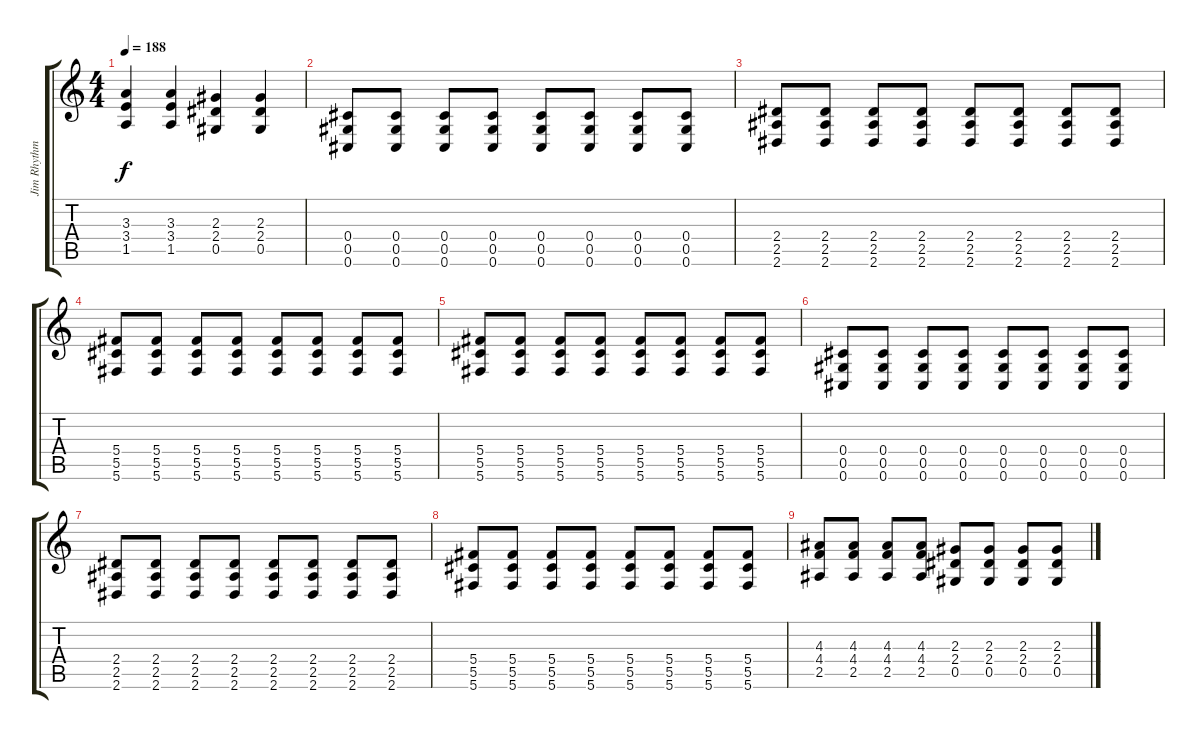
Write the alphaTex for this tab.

\track ("Jim Rhythm 1" "Jim Rhythm") {instrument distortionguitar}
\staff {score tabs}
\tuning (Eb4 Bb3 Gb3 Db3 Ab2 Db2) {hide}
\ts (4 4)
\tempo 188
\clef g2
\ks c
(3.3 3.4 1.5).4{dy f} (3.3 3.4 1.5).4 (2.3 2.4 0.5).4 (2.3 2.4 0.5).4 |
(0.4 0.5 0.6).8 (0.4 0.5 0.6).8 (0.4 0.5 0.6).8 (0.4 0.5 0.6).8 (0.4 0.5 0.6).8 (0.4 0.5 0.6).8 (0.4 0.5 0.6).8 (0.4 0.5 0.6).8 |
(2.4 2.5 2.6).8 (2.4 2.5 2.6).8 (2.4 2.5 2.6).8 (2.4 2.5 2.6).8 (2.4 2.5 2.6).8 (2.4 2.5 2.6).8 (2.4 2.5 2.6).8 (2.4 2.5 2.6).8 |
(5.4 5.5 5.6).8 (5.4 5.5 5.6).8 (5.4 5.5 5.6).8 (5.4 5.5 5.6).8 (5.4 5.5 5.6).8 (5.4 5.5 5.6).8 (5.4 5.5 5.6).8 (5.4 5.5 5.6).8 |
(5.4 5.5 5.6).8 (5.4 5.5 5.6).8 (5.4 5.5 5.6).8 (5.4 5.5 5.6).8 (5.4 5.5 5.6).8 (5.4 5.5 5.6).8 (5.4 5.5 5.6).8 (5.4 5.5 5.6).8 |
(0.4 0.5 0.6).8 (0.4 0.5 0.6).8 (0.4 0.5 0.6).8 (0.4 0.5 0.6).8 (0.4 0.5 0.6).8 (0.4 0.5 0.6).8 (0.4 0.5 0.6).8 (0.4 0.5 0.6).8 |
(2.4 2.5 2.6).8 (2.4 2.5 2.6).8 (2.4 2.5 2.6).8 (2.4 2.5 2.6).8 (2.4 2.5 2.6).8 (2.4 2.5 2.6).8 (2.4 2.5 2.6).8 (2.4 2.5 2.6).8 |
(5.4 5.5 5.6).8 (5.4 5.5 5.6).8 (5.4 5.5 5.6).8 (5.4 5.5 5.6).8 (5.4 5.5 5.6).8 (5.4 5.5 5.6).8 (5.4 5.5 5.6).8 (5.4 5.5 5.6).8 |
(4.3 4.4 2.5).8 (4.3 4.4 2.5).8 (4.3 4.4 2.5).8 (4.3 4.4 2.5).8 (2.3 2.4 0.5).8 (2.3 2.4 0.5).8 (2.3 2.4 0.5).8 (2.3 2.4 0.5).8
